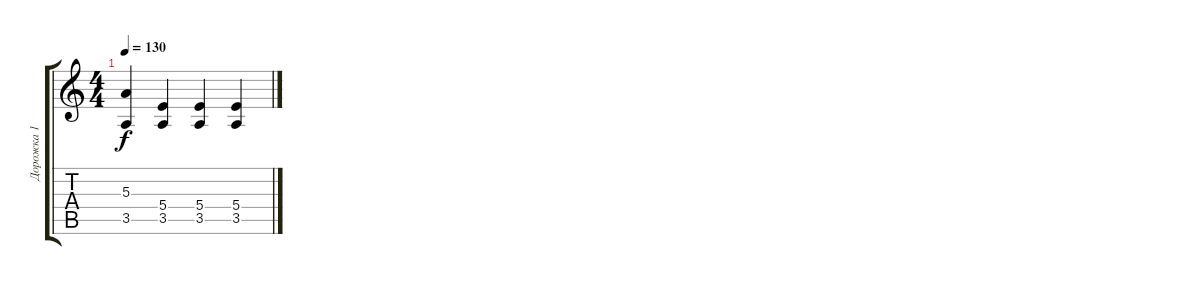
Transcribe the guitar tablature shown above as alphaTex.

\track ("Дорожка 1" "Дорожка 1") {instrument distortionguitar}
\staff {score tabs}
\tuning (Db4 Ab3 E3 B2 Gb2 B1) {hide}
\ts (4 4)
\tempo 130
\clef g2
\ks c
(5.3 3.5).4{dy f} (5.4 3.5).4 (5.4 3.5).4 (5.4 3.5).4
